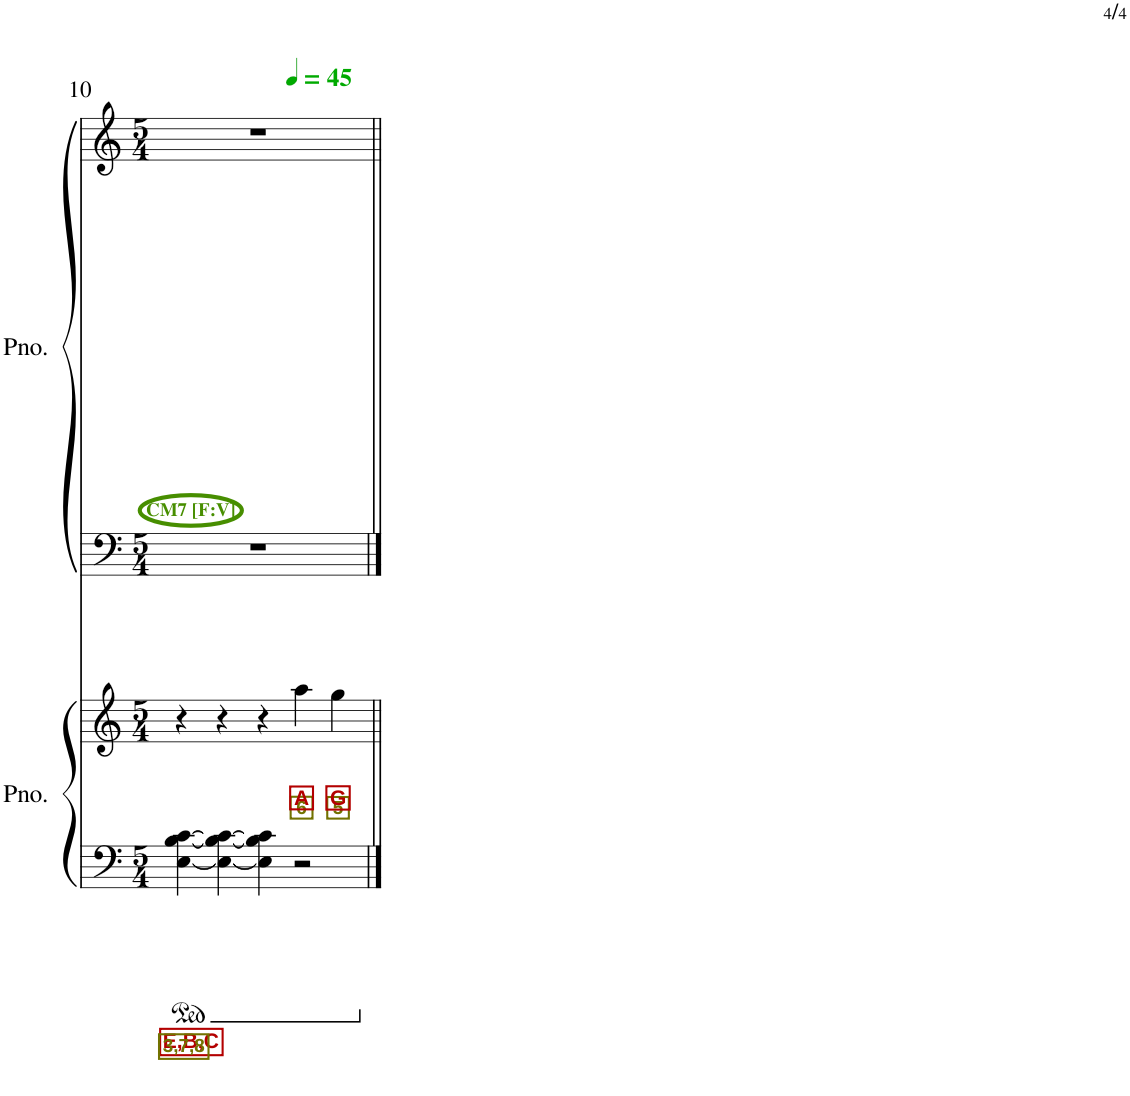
**kern	**text	**text	**text	**kern	**text	**text	**text	**kern	**kern
*part2	*part2	*part2	*part2	*part2	*part2	*part2	*part2	*part1	*part1
*staff4	*staff4	*staff4	*staff4	*staff3	*staff3	*staff3	*staff3	*staff2	*staff1
*I"ピアノ	*	*	*	*	*	*	*	*I"ピアノ	*
!!LO:PB:g=z
*clefF4	*	*	*	*clefG2	*	*	*	*clefF4	*clefG2
*k[]	*	*	*	*k[]	*	*	*	*k[]	*k[]
*M5/4	*	*	*	*M5/4	*	*	*	*M5/4	*M5/4
=10	=10	=10	=10	=10	=10	=10	=10	=10	=10
!	!	!	!	!	!	!	!	!	!LO:TX:b:B:color=#478E00:t=CM7 [F&colon;V]
!	!	!LO:LY:b:color=#B30000	!LO:LY:b:color=#727200	!	!	!	!	!	!
*	*	*	*	*	*	*	*	*	*^
[4E\ [4B\ [4c\	.	E,B,C	3,7,8	4r	.	.	.	4%5r	4%5r	2.ryy
4E\_ 4B\_ 4c\_	.	.	.	4r	.	.	.	.	.	.
4E\] 4B\] 4c\]	.	.	.	4r	.	.	.	.	.	.
*	*	*	*	*	*	*	*	*	*MM45	*
!	!	!	!	!	!	!LO:LY:b:color=#B30000	!LO:LY:b:color=#727200	!	!	!
2r	.	.	.	4aa\	.	A	6	.	.	2ryy
!	!	!	!	!	!	!LO:LY:b:color=#B30000	!LO:LY:b:color=#727200	!	!	!
.	.	.	.	4gg\	.	G	5	.	.	.
*	*	*	*	*	*	*	*	*	*v	*v
=||	=||	=||	=||	=||	=||	=||	=||	=||	=||
*-	*-	*-	*-	*-	*-	*-	*-	*-	*-
